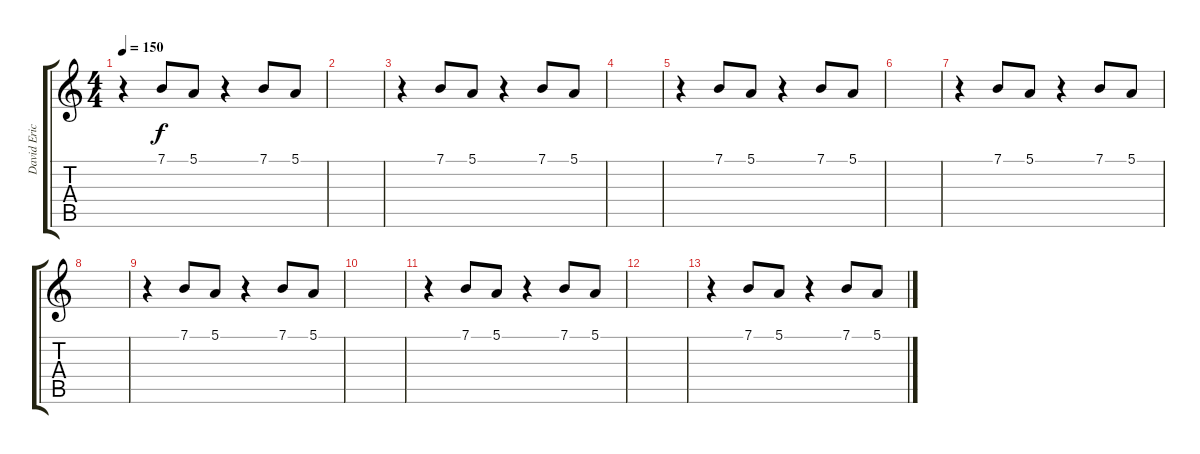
\track ("David Eric Grohl (Voix de fond)" "David Eric") {instrument englishhorn}
\staff {score tabs}
\tuning (E4 B3 G3 D3 A2 E2) {hide}
\ts (4 4)
\tempo 150
\clef g2
\ks c
r.4{dy f} 7.1.8 5.1.8 r.4 7.1.8 5.1.8 |
|
r.4 7.1.8 5.1.8 r.4 7.1.8 5.1.8 |
|
r.4 7.1.8 5.1.8 r.4 7.1.8 5.1.8 |
|
r.4 7.1.8 5.1.8 r.4 7.1.8 5.1.8 |
|
r.4 7.1.8 5.1.8 r.4 7.1.8 5.1.8 |
|
r.4 7.1.8 5.1.8 r.4 7.1.8 5.1.8 |
|
r.4 7.1.8 5.1.8 r.4 7.1.8 5.1.8
